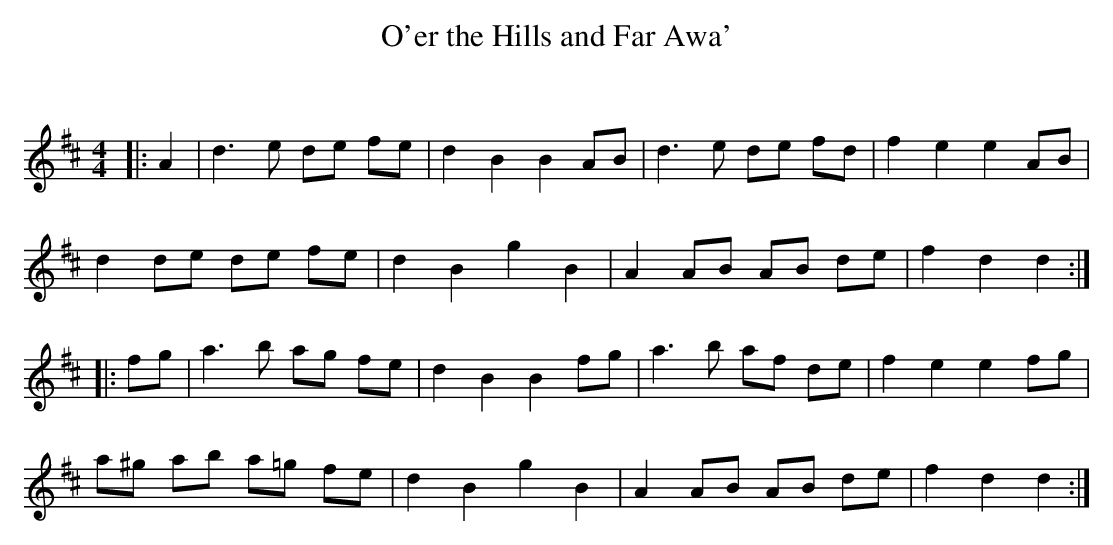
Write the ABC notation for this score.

X:1
T: O'er the Hills and Far Awa'
C:
Q: 232
K:D
M:4/4
L:1/8
|:A2|d3e de fe|d2 B2 B2 AB|d3e de fd|f2 e2 e2 AB|
d2 de de fe|d2 B2 g2 B2|A2 AB AB de|f2 d2 d2:|
|:fg|a3b ag fe|d2 B2 B2 fg|a3b af de|f2 e2 e2 fg|
a^g ab a=g fe|d2 B2 g2 B2|A2 AB AB de|f2 d2 d2:|
